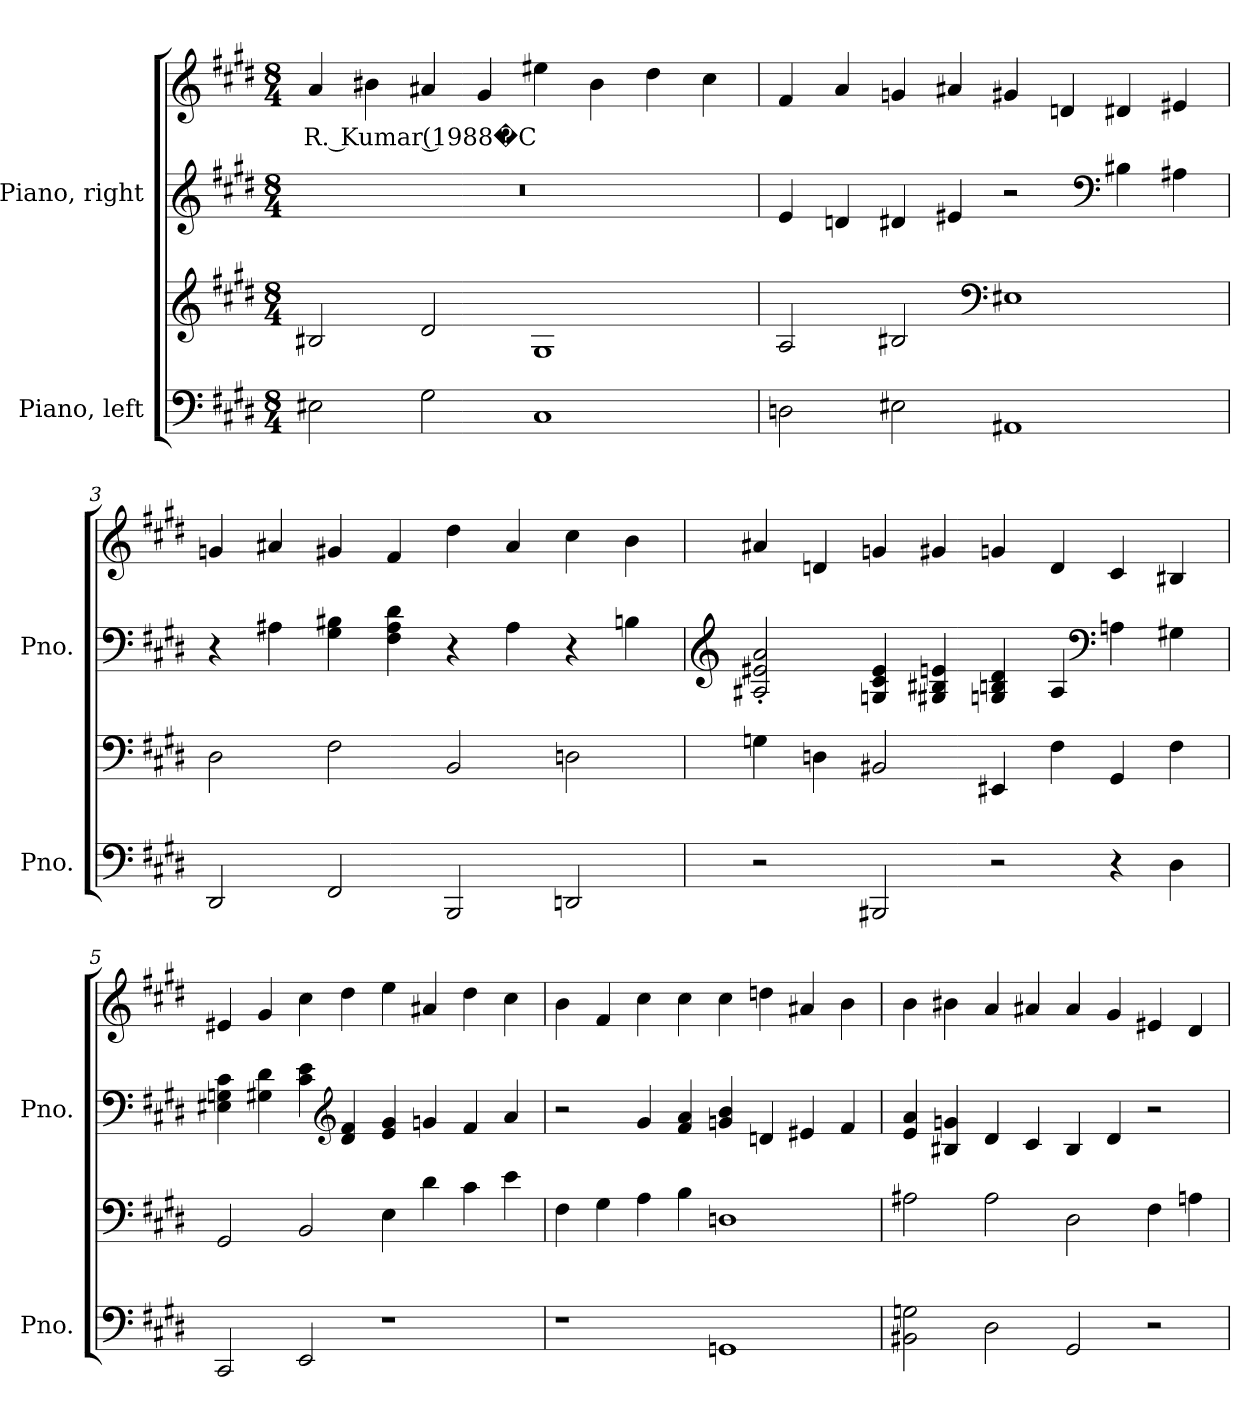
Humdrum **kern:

**kern	**kern	**kern	**kern	**text
*part2	*part2	*part1	*part1	*part1
*staff4	*staff3	*staff2	*staff1	*staff1
*I"Piano, left	*	*I"Piano, right	*	*
*I'Pno.	*	*I'Pno.	*	*
*clefF4	*clefG2	*clefG2	*clefG2	*
*k[f#c#g#d#]	*k[f#c#g#d#]	*k[f#c#g#d#]	*k[f#c#g#d#]	*
*M8/4	*M8/4	*M8/4	*M8/4	*
*MM60	*MM60	*MM60	*MM60	*
=1	=1	=1	=1	=1
!	!	!	!	!LO:LY:b
2E#X\	2B#X/	0r	4a/	R. Kumar (1988�C
.	.	.	4b#X\	.
2G#\	2d#/	.	4a#X/	.
.	.	.	4g#/	.
1C#	1G#	.	4ee#X\	.
.	.	.	4b#\	.
.	.	.	4dd#\	.
.	.	.	4cc#\	.
=2	=2	=2	=2	=2
2Dn\	2A/	4e/	4f#/	.
.	.	4dn/	4a/	.
2E#X\	2B#X/	4d#X/	4gn/	.
.	.	4e#X/	4a#X/	.
*	*clefF4	*	*	*
1AA#X	1E#X	2r	4g#X/	.
.	.	.	4dn/	.
*	*	*clefF4	*	*
.	.	4B#X\	4d#X/	.
.	.	4A#X\	4e#X/	.
!!LO:LB:g=z
=3	=3	=3	=3	=3
2DD#/	2D#\	4r	4gn/	.
.	.	4A#X\	4a#X/	.
2FF#/	2F#\	4G#\ 4B#X\	4g#X/	.
.	.	4F#\ 4A#\ 4d#\	4f#/	.
2BBB/	2BB/	4r	4dd#\	.
.	.	4A#\	4a#/	.
2DDn/	2Dn\	4r	4cc#\	.
.	.	4Bn\	4b\	.
=4	=4	=4	=4	=4
*	*	*clefG2	*	*
2r	4Gn\	2A#X/' 2e#X/' 2a/'	4a#X/	.
.	4Dn\	.	4dn/	.
2BBB#X/	2BB#X/	4Gn/ 4c#/ 4e#/	4gn/	.
.	.	4G#X/ 4B#X/ 4en/	4g#X/	.
2r	4EE#X/	4Gn/ 4Bn/ 4d#/	4gn/	.
.	4F#\	4A#/	4d/	.
*	*	*clefF4	*	*
4r	4GG#/	4An\	4c#/	.
4D#\	4F#\	4G#X\	4B#X/	.
!!LO:LB:g=z
=5	=5	=5	=5	=5
2CC#/	2GG#/	4E#X\ 4Gn\ 4c#\	4e#X/	.
.	.	4G#X\ 4d#\	4g#/	.
2EE/	2BB/	4c#\ 4e\	4cc#\	.
*	*	*clefG2	*	*
.	.	4d#/ 4f#/	4dd#\	.
1r	4E\	4e/ 4g#/	4ee\	.
.	4d#\	4gn/	4a#X/	.
.	4c#\	4f#/	4dd#\	.
.	4e\	4a/	4cc#\	.
=6	=6	=6	=6	=6
1r	4F#\	2r	4b\	.
.	4G#\	.	4f#/	.
.	4A\	4g#/	4cc#\	.
.	4B\	4f#/ 4a/	4cc#\	.
1GGn	1Dn	4gn/ 4b/	4cc#\	.
.	.	4dn/	4ddn\	.
.	.	4e#X/	4a#X/	.
.	.	4f#/	4b\	.
=7	=7	=7	=7	=7
2BB#X\ 2Gn\	2A#X\	4e/ 4a/	4b\	.
.	.	4B#X/ 4gn/	4b#X\	.
2D#\	2A#\	4d#/	4a/	.
.	.	4c#/	4a#X/	.
2GG#/	2D#\	4B#/	4a#/	.
.	.	4d#/	4g#/	.
2r	4F#\	2r	4e#X/	.
.	4An\	.	4d#/	.
=	=	=	=	=
*-	*-	*-	*-	*-
